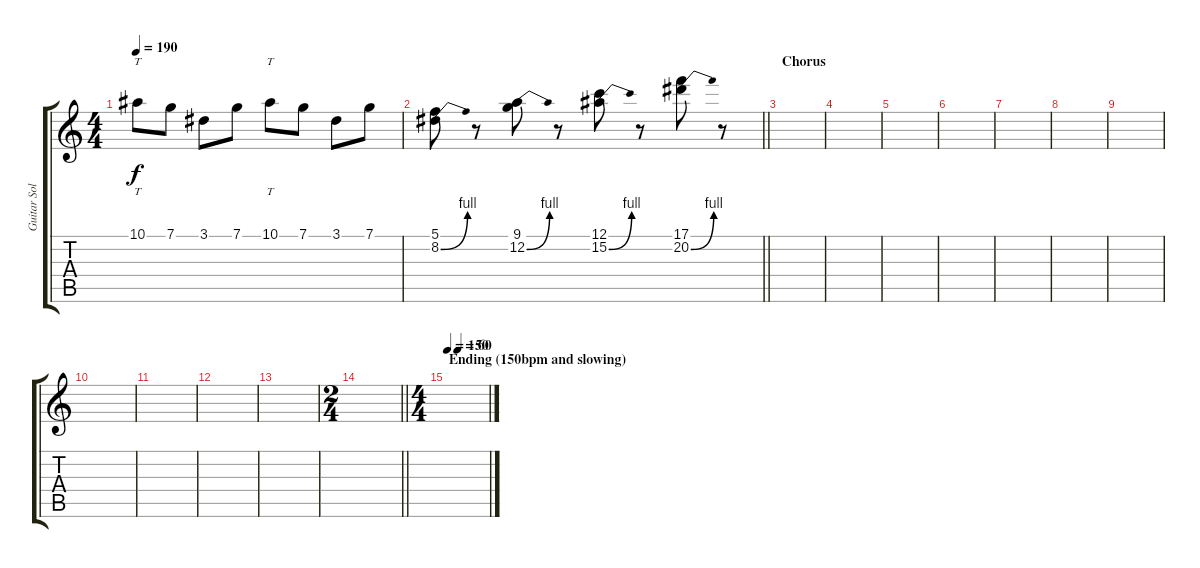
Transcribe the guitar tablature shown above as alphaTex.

\track ("Guitar Soloz" "Guitar Sol") {instrument overdrivenguitar}
\staff {score tabs}
\tuning (C4 G3 Eb3 Bb2 F2 C2) {hide}
\ts (4 4)
\tempo 190
\clef g2
\ks c
10.1.8{tt dy f} 7.1.8 3.1.8 7.1.8 10.1.8{tt} 7.1.8 3.1.8 7.1.8 |
\barLineRight lightlight
(5.1 8.2{be (bend 0 0 60 4)}).8 r.8 (9.1 12.2{be (bend 0 0 60 4)}).8 r.8 (12.1 15.2{be (bend 0 0 60 4)}).8 r.8 (17.1 20.2{be (bend 0 0 60 4)}).8 r.8 |
\section ("" "Chorus")
|
|
|
|
|
|
|
|
|
|
|
\ts (2 4)
\barLineRight lightlight
|
\ts (4 4)
\section ("" "Ending (150bpm and slowing)")
\tempo 150
\tempo (60 0.25)
